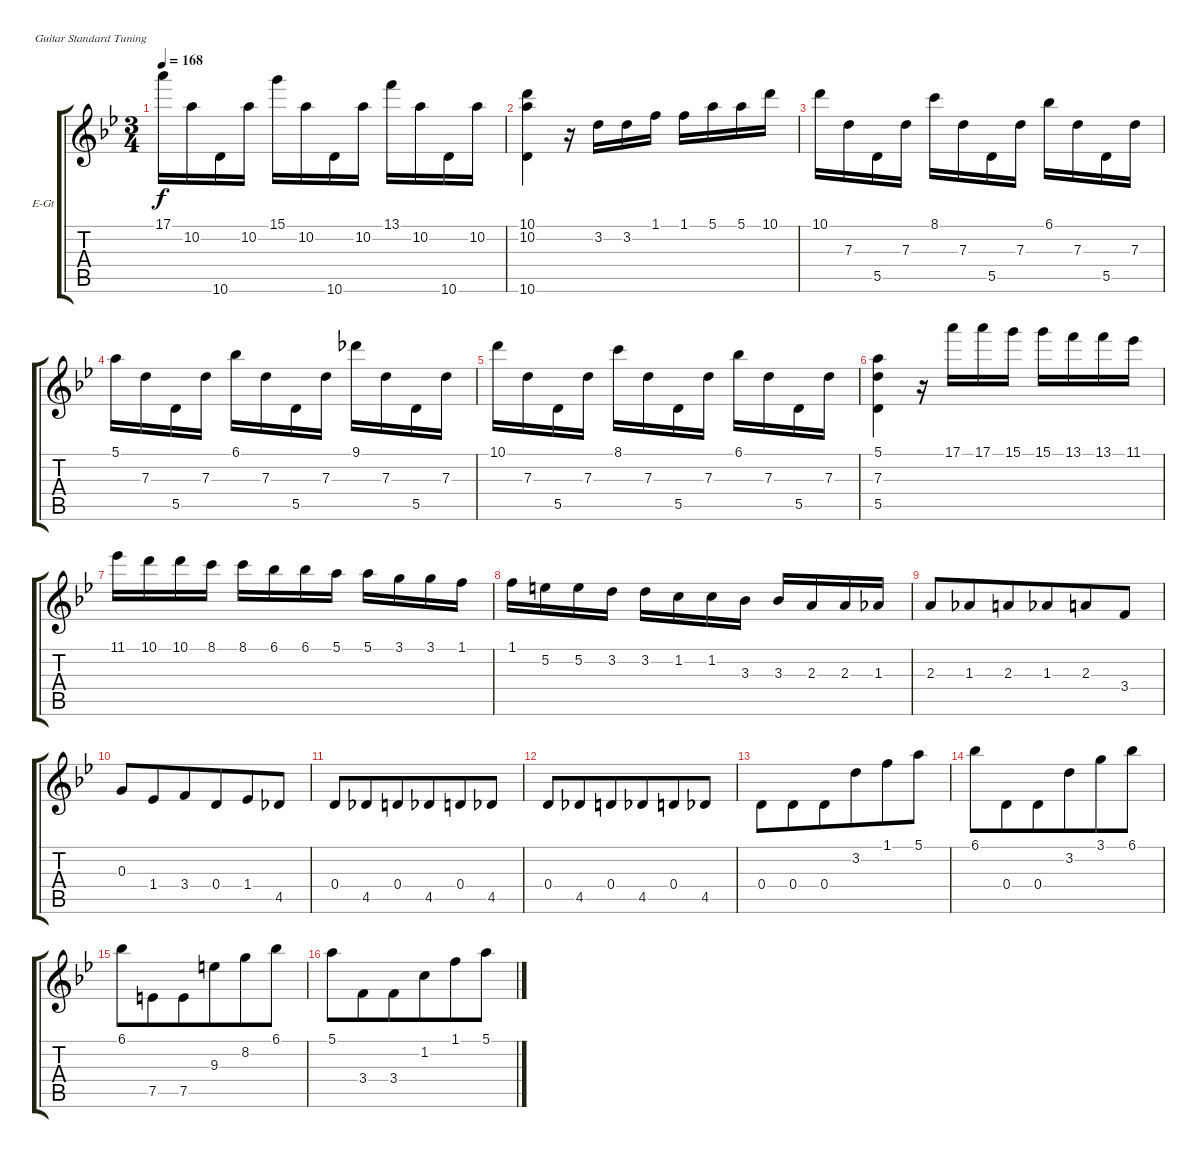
\defaultSystemsLayout 4
\bracketExtendMode groupsimilarinstruments
\firstSystemTrackNameOrientation horizontal
\otherSystemsTrackNameOrientation horizontal
\track ("Principale" "E-Gt") {instrument distortionguitar}
\staff {score tabs}
\tuning (E4 B3 G3 D3 A2 E2)
\ts (3 4)
\tempo 168
\clef g2
\ks gminor
17.1.16{dy f} 10.2.16 10.6.16 10.2.16 15.1.16 10.2.16 10.6.16 10.2.16 13.1.16 10.2.16 10.6.16 10.2.16 |
(10.2 10.6 10.1).4 r.16 3.2.16 3.2.16 1.1.16 1.1.16 5.1.16 5.1.16 10.1.16 |
10.1.16 7.3.16 5.5.16 7.3.16 8.1.16 7.3.16 5.5.16 7.3.16 6.1.16 7.3.16 5.5.16 7.3.16 |
5.1.16 7.3.16 5.5.16 7.3.16 6.1.16 7.3.16 5.5.16 7.3.16 9.1.16 7.3.16 5.5.16 7.3.16 |
10.1.16 7.3.16 5.5.16 7.3.16 8.1.16 7.3.16 5.5.16 7.3.16 6.1.16 7.3.16 5.5.16 7.3.16 |
(5.1 7.3 5.5).4 r.16 17.1.16 17.1.16 15.1.16 15.1.16 13.1.16 13.1.16 11.1.16 |
11.1.16 10.1.16 10.1.16 8.1.16 8.1.16 6.1.16 6.1.16 5.1.16 5.1.16 3.1.16 3.1.16 1.1.16 |
1.1.16 5.2.16 5.2.16 3.2.16 3.2.16 1.2.16 1.2.16 3.3.16 3.3.16 2.3.16 2.3.16 1.3.16 |
2.3.8{beam merge} 1.3.8{beam merge} 2.3.8{beam merge} 1.3.8{beam merge} 2.3.8{beam merge} 3.4.8 |
0.3.8{beam merge} 1.4.8{beam merge} 3.4.8{beam merge} 0.4.8{beam merge} 1.4.8{beam merge} 4.5.8 |
0.4.8{beam merge} 4.5.8{beam merge} 0.4.8{beam merge} 4.5.8{beam merge} 0.4.8{beam merge} 4.5.8 |
0.4.8{beam merge} 4.5.8{beam merge} 0.4.8{beam merge} 4.5.8{beam merge} 0.4.8{beam merge} 4.5.8 |
0.4.8{beam merge} 0.4.8{beam merge} 0.4.8{beam merge} 3.2.8{beam merge} 1.1.8{beam merge} 5.1.8 |
6.1.8{beam merge} 0.4.8{beam merge} 0.4.8{beam merge} 3.2.8{beam merge} 3.1.8{beam merge} 6.1.8 |
6.1.8{beam merge} 7.5.8{beam merge} 7.5.8{beam merge} 9.3.8{beam merge} 8.2.8{beam merge} 6.1.8 |
5.1.8 3.4.8{beam merge} 3.4.8{beam merge} 1.2.8{beam merge} 1.1.8{beam merge} 5.1.8
